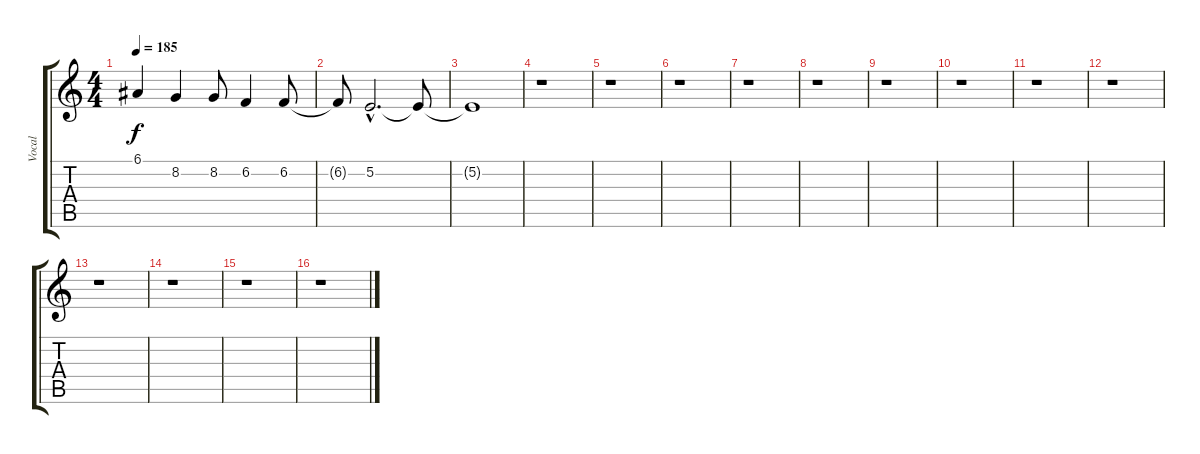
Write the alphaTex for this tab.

\track ("Vocal" "Vocal") {instrument flute}
\staff {score tabs}
\tuning (E4 B3 G3 D3 A2 E2) {hide}
\ts (4 4)
\tempo 185
\clef g2
\ks c
6.1{t}.4{dy f} 8.2.4 8.2.8 6.2.4 6.2.8 |
6.2{t}.8 5.2{hac}.2{d} 5.2{t}.8 |
5.2{t}.1 |
r.1 |
r.1 |
r.1 |
r.1 |
r.1 |
r.1 |
r.1 |
r.1 |
r.1 |
r.1 |
r.1 |
r.1 |
r.1
